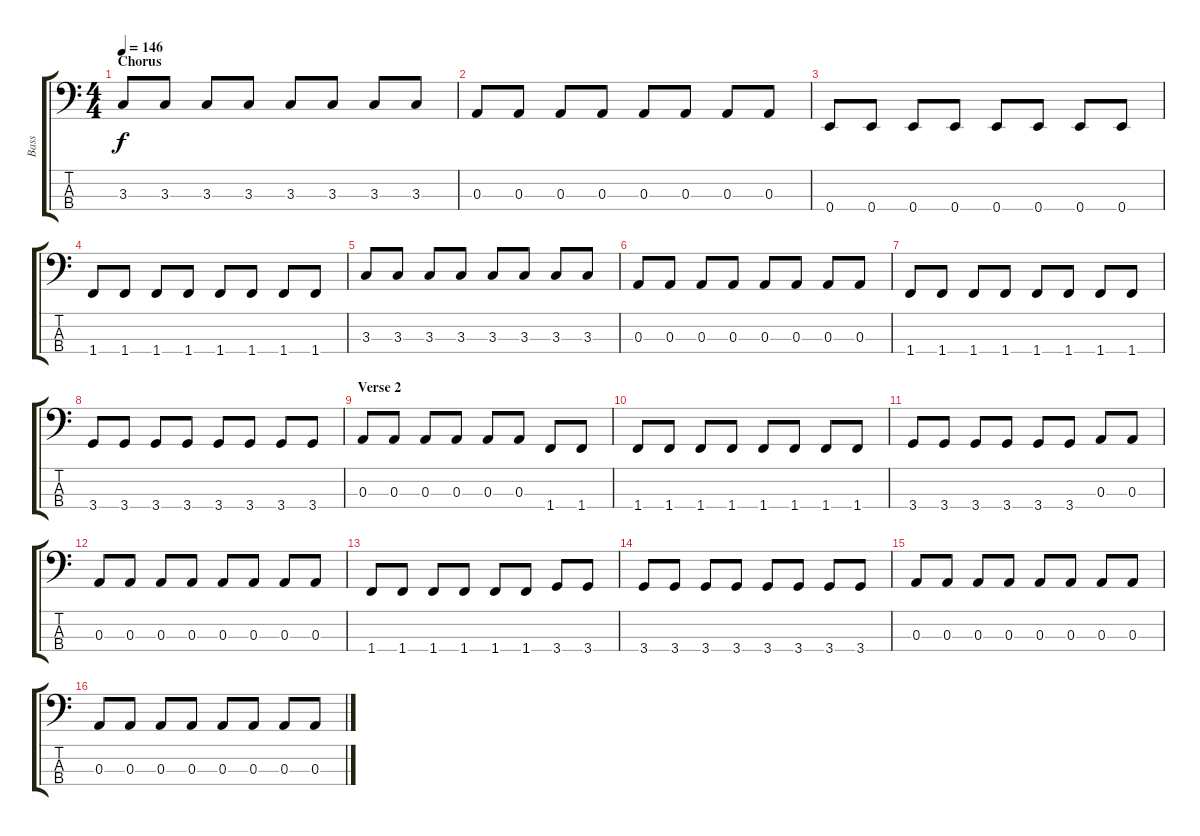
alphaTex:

\track ("Bass" "Bass") {instrument electricbasspick}
\staff {score tabs}
\tuning (G2 D2 A1 E1) {hide}
\ts (4 4)
\section ("" "Chorus")
\tempo 146
\clef f4
\ks c
3.3.8{dy f} 3.3.8 3.3.8 3.3.8 3.3.8 3.3.8 3.3.8 3.3.8 |
0.3.8 0.3.8 0.3.8 0.3.8 0.3.8 0.3.8 0.3.8 0.3.8 |
0.4.8 0.4.8 0.4.8 0.4.8 0.4.8 0.4.8 0.4.8 0.4.8 |
1.4.8 1.4.8 1.4.8 1.4.8 1.4.8 1.4.8 1.4.8 1.4.8 |
3.3.8 3.3.8 3.3.8 3.3.8 3.3.8 3.3.8 3.3.8 3.3.8 |
0.3.8 0.3.8 0.3.8 0.3.8 0.3.8 0.3.8 0.3.8 0.3.8 |
1.4.8 1.4.8 1.4.8 1.4.8 1.4.8 1.4.8 1.4.8 1.4.8 |
3.4.8 3.4.8 3.4.8 3.4.8 3.4.8 3.4.8 3.4.8 3.4.8 |
\section ("" "Verse 2")
0.3.8 0.3.8 0.3.8 0.3.8 0.3.8 0.3.8 1.4.8 1.4.8 |
1.4.8 1.4.8 1.4.8 1.4.8 1.4.8 1.4.8 1.4.8 1.4.8 |
3.4.8 3.4.8 3.4.8 3.4.8 3.4.8 3.4.8 0.3.8 0.3.8 |
0.3.8 0.3.8 0.3.8 0.3.8 0.3.8 0.3.8 0.3.8 0.3.8 |
1.4.8 1.4.8 1.4.8 1.4.8 1.4.8 1.4.8 3.4.8 3.4.8 |
3.4.8 3.4.8 3.4.8 3.4.8 3.4.8 3.4.8 3.4.8 3.4.8 |
0.3.8 0.3.8 0.3.8 0.3.8 0.3.8 0.3.8 0.3.8 0.3.8 |
0.3.8 0.3.8 0.3.8 0.3.8 0.3.8 0.3.8 0.3.8 0.3.8
